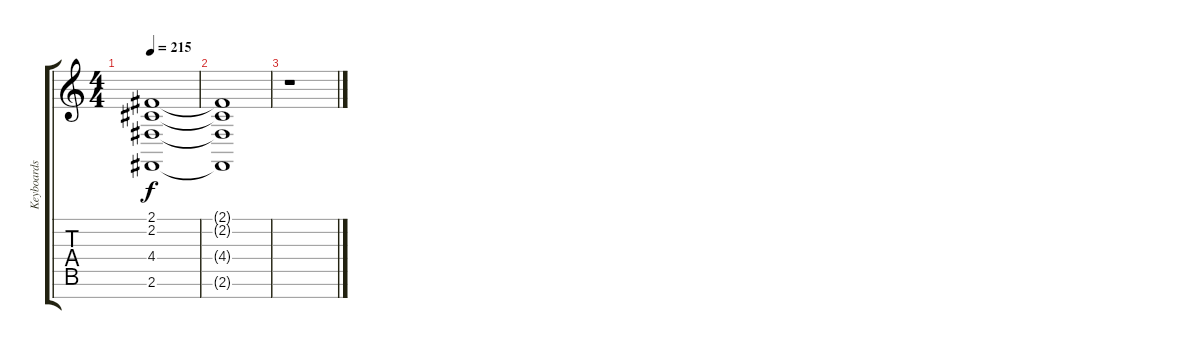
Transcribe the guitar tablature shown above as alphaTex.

\track ("Keyboards 1" "Keyboards ") {instrument stringensemble1}
\staff {score tabs}
\tuning (E4 B3 G3 D3 A2 E2 B1) {hide}
\ts (4 4)
\tempo 215
\clef g2
\ks c
(2.1{t} 2.2{t} 4.4{t} 2.6{t}).1{dy f volume 2} |
(2.1{t} 2.2{t} 4.4{t} 2.6{t}).1{volume 0} |
r.1
